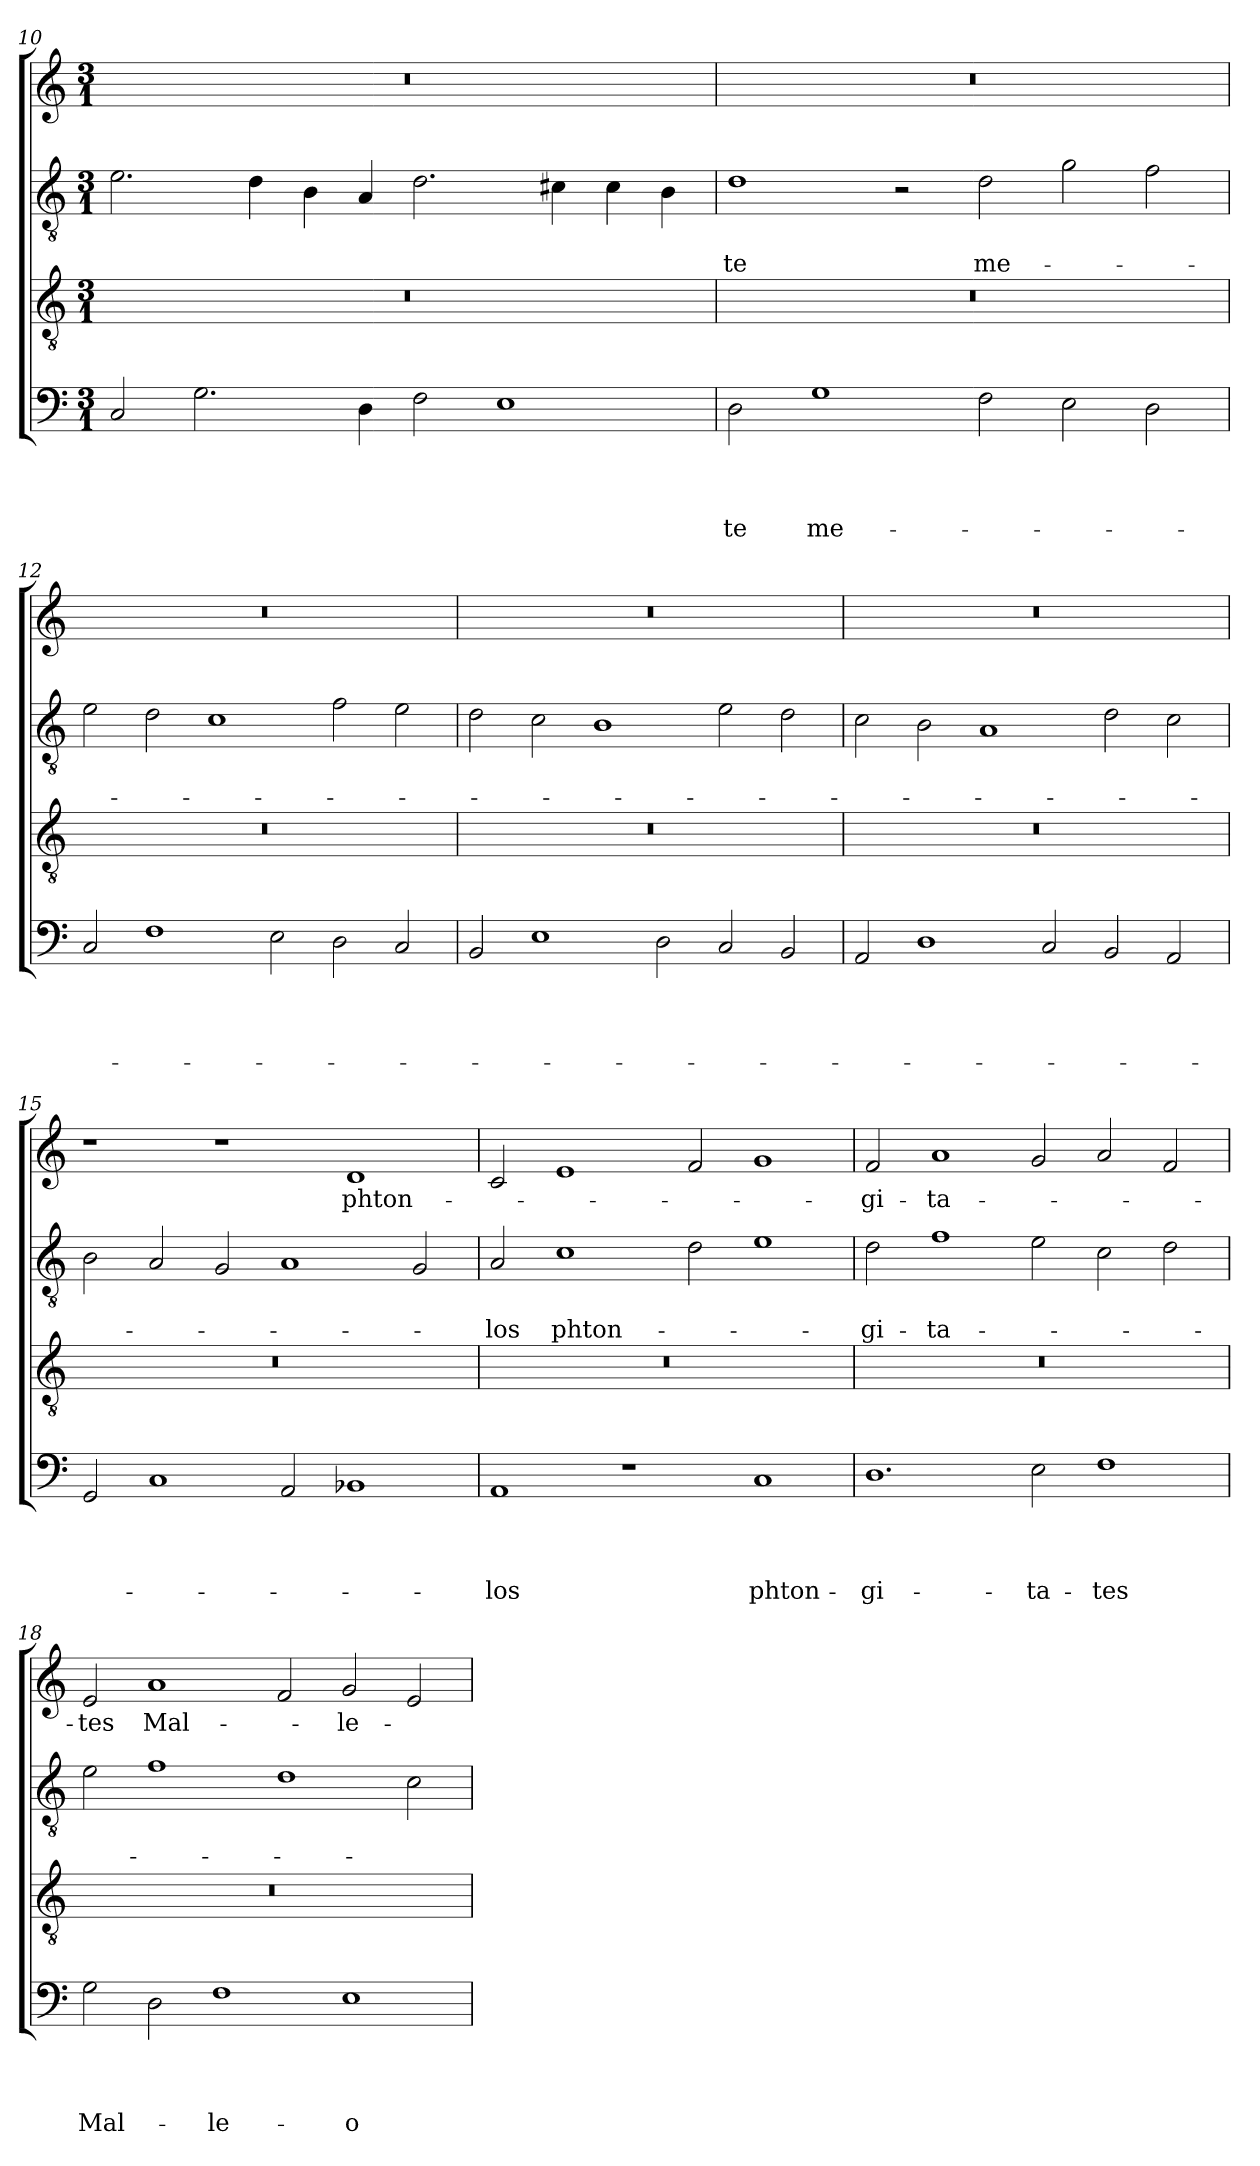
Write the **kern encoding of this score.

**kern	**text	**text	**text	**text	**kern	**kern	**text	**text	**kern	**text
*part4	*part4	*part4	*part4	*part4	*part3	*part2	*part2	*part2	*part1	*part1
*staff4	*staff4	*staff4	*staff4	*staff4	*staff3	*staff2	*staff2	*staff2	*staff1	*staff1
*clefF4	*	*	*	*	*clefGv2	*clefGv2	*	*	*clefG2	*
*k[]	*	*	*	*	*k[]	*k[]	*	*	*k[]	*
*C:	*	*	*	*	*C:	*C:	*	*	*C:	*
*M3/1	*	*	*	*	*M3/1	*M3/1	*	*	*M3/1	*
=10	=10	=10	=10	=10	=10	=10	=10	=10	=10	=10
2C/	.	.	.	.	0.r	2.e\	.	.	0.r	.
2.G\	.	.	.	.	.	.	.	.	.	.
.	.	.	.	.	.	4d\	.	.	.	.
.	.	.	.	.	.	4B\	.	.	.	.
4D\	.	.	.	.	.	4A/	.	.	.	.
2F\	.	.	.	.	.	2.d\	.	.	.	.
1E	.	.	.	.	.	.	.	.	.	.
.	.	.	.	.	.	4c#\	.	.	.	.
.	.	.	.	.	.	4c#\	.	.	.	.
.	.	.	.	.	.	4B\	.	.	.	.
!!LO:LB:g=z
=11	=11	=11	=11	=11	=11	=11	=11	=11	=11	=11
!	!	!	!	!LO:LY:b	!	!	!	!LO:LY:b	!	!
2D\	.	.	.	-te	0.r	1d	.	-te	0.r	.
!	!	!	!	!LO:LY:b	!	!	!	!	!	!
1G	.	.	.	me-	.	.	.	.	.	.
.	.	.	.	.	.	2r	.	.	.	.
!	!	!	!	!	!	!	!	!LO:LY:b	!	!
2F\	.	.	.	.	.	2d\	.	me-	.	.
2E\	.	.	.	.	.	2g\	.	.	.	.
2D\	.	.	.	.	.	2f\	.	.	.	.
=12	=12	=12	=12	=12	=12	=12	=12	=12	=12	=12
2C/	.	.	.	.	0.r	2e\	.	.	0.r	.
1F	.	.	.	.	.	2d\	.	.	.	.
.	.	.	.	.	.	1c	.	.	.	.
2E\	.	.	.	.	.	.	.	.	.	.
2D\	.	.	.	.	.	2f\	.	.	.	.
2C/	.	.	.	.	.	2e\	.	.	.	.
=13	=13	=13	=13	=13	=13	=13	=13	=13	=13	=13
2BB/	.	.	.	.	0.r	2d\	.	.	0.r	.
1E	.	.	.	.	.	2c\	.	.	.	.
.	.	.	.	.	.	1B	.	.	.	.
2D\	.	.	.	.	.	.	.	.	.	.
2C/	.	.	.	.	.	2e\	.	.	.	.
2BB/	.	.	.	.	.	2d\	.	.	.	.
=14	=14	=14	=14	=14	=14	=14	=14	=14	=14	=14
2AA/	.	.	.	.	0.r	2c\	.	.	0.r	.
1D	.	.	.	.	.	2B\	.	.	.	.
.	.	.	.	.	.	1A	.	.	.	.
2C/	.	.	.	.	.	.	.	.	.	.
2BB/	.	.	.	.	.	2d\	.	.	.	.
2AA/	.	.	.	.	.	2c\	.	.	.	.
=15	=15	=15	=15	=15	=15	=15	=15	=15	=15	=15
2GG/	.	.	.	.	0.r	2B\	.	.	1r	.
1C	.	.	.	.	.	2A/	.	.	.	.
.	.	.	.	.	.	2G/	.	.	1r	.
2AA/	.	.	.	.	.	1A	.	.	.	.
!	!	!	!	!	!	!	!	!	!	!LO:LY:b
1BB-	.	.	.	.	.	.	.	.	1d	phton-
.	.	.	.	.	.	2G/	.	.	.	.
!!LO:LB:g=z
=16	=16	=16	=16	=16	=16	=16	=16	=16	=16	=16
!	!	!	!	!LO:LY:b	!	!	!	!LO:LY:b	!	!
1AA	.	.	.	-los	0.r	2A/	.	-los	2c/	.
!	!	!	!	!	!	!	!	!LO:LY:b	!	!
.	.	.	.	.	.	1c	.	phton-	1e	.
1r	.	.	.	.	.	.	.	.	.	.
.	.	.	.	.	.	2d\	.	.	2f/	.
!	!	!	!	!LO:LY:b	!	!	!	!	!	!
1C	.	.	.	phton-	.	1e	.	.	1g	.
=17	=17	=17	=17	=17	=17	=17	=17	=17	=17	=17
!	!	!	!	!LO:LY:b	!	!	!	!LO:LY:b	!	!LO:LY:b
1.D	.	.	.	-gi-	0.r	2d\	.	-gi-	2f/	-gi-
!	!	!	!	!	!	!	!	!LO:LY:b	!	!LO:LY:b
.	.	.	.	.	.	1f	.	-ta-	1a	-ta-
!	!	!	!	!LO:LY:b	!	!	!	!	!	!
2E\	.	.	.	-ta-	.	2e\	.	.	2g/	.
!	!	!	!	!LO:LY:b	!	!	!	!	!	!
1F	.	.	.	-tes	.	2c\	.	.	2a/	.
.	.	.	.	.	.	2d\	.	.	2f/	.
=18	=18	=18	=18	=18	=18	=18	=18	=18	=18	=18
!	!	!	!	!LO:LY:b	!	!	!	!	!	!LO:LY:b
2G\	.	.	.	Mal-	0.r	2e\	.	.	2e/	-tes
!	!	!	!	!	!	!	!	!	!	!LO:LY:b
2D\	.	.	.	.	.	1f	.	.	1a	Mal-
!	!	!	!	!LO:LY:b	!	!	!	!	!	!
1F	.	.	.	-le-	.	.	.	.	.	.
.	.	.	.	.	.	1d	.	.	2f/	.
!	!	!	!	!LO:LY:b	!	!	!	!	!	!LO:LY:b
1E	.	.	.	-o-	.	.	.	.	2g/	-le-
.	.	.	.	.	.	2c\	.	.	2e/	.
=	=	=	=	=	=	=	=	=	=	=
*-	*-	*-	*-	*-	*-	*-	*-	*-	*-	*-
